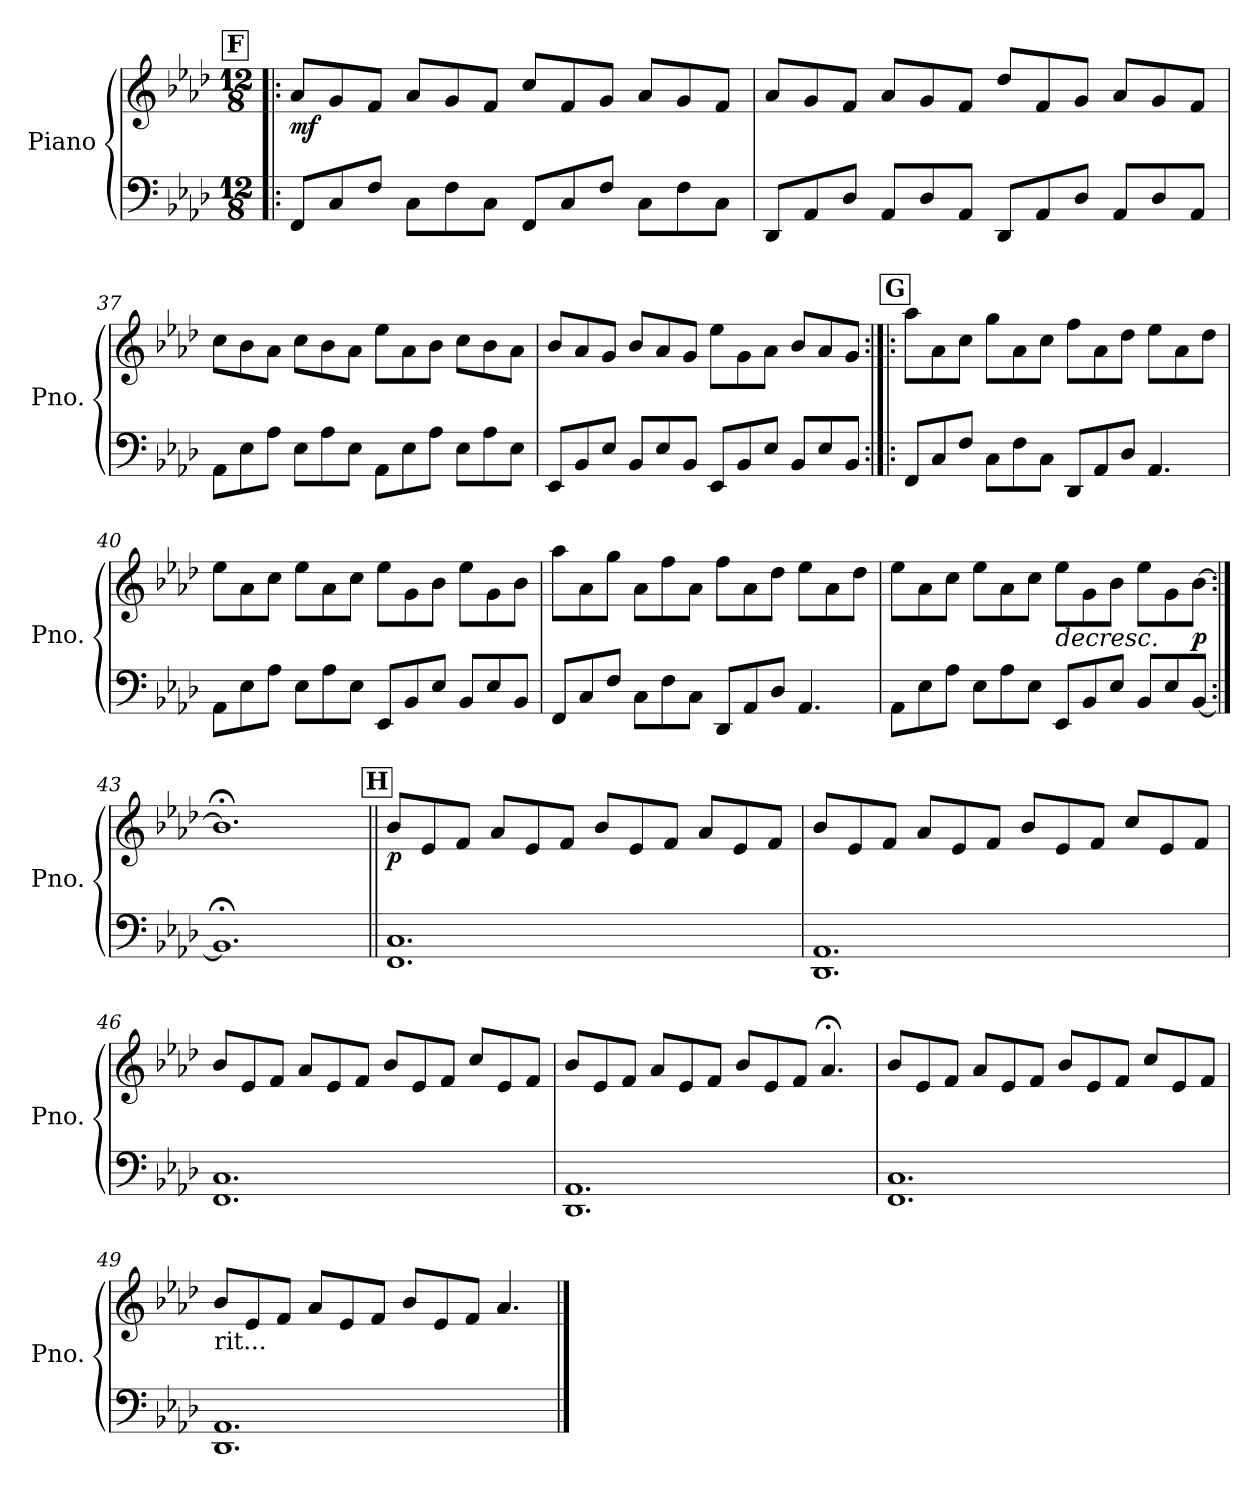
**kern	**kern	**dynam
*part1	*part1	*part1
*staff2	*staff1	*staff1/2
*I"Piano	*	*
*I'Pno.	*	*
*clefF4	*clefG2	*
*k[b-e-a-d-]	*k[b-e-a-d-]	*
*M12/8	*M12/8	*
!!LO:REH:place=s1:a:B:fs=14:t=F
=35!|:	=35!|:	=35!|:
!	!	!LO:DY:b
8FF/L	8a-/L	mf
8C/	8g/	.
8F/J	8f/J	.
8C\L	8a-/L	.
8F\	8g/	.
8C\J	8f/J	.
8FF/L	8cc/L	.
8C/	8f/	.
8F/J	8g/J	.
8C\L	8a-/L	.
8F\	8g/	.
8C\J	8f/J	.
!!LO:LB:g=z
=36	=36	=36
8DD-/L	8a-/L	.
8AA-/	8g/	.
8D-/J	8f/J	.
8AA-/L	8a-/L	.
8D-/	8g/	.
8AA-/J	8f/J	.
8DD-/L	8dd-/L	.
8AA-/	8f/	.
8D-/J	8g/J	.
8AA-/L	8a-/L	.
8D-/	8g/	.
8AA-/J	8f/J	.
=37	=37	=37
8AA-\L	8cc\L	.
8E-\	8b-\	.
8A-\J	8a-\J	.
8E-\L	8cc\L	.
8A-\	8b-\	.
8E-\J	8a-\J	.
8AA-\L	8ee-\L	.
8E-\	8a-\	.
8A-\J	8b-\J	.
8E-\L	8cc\L	.
8A-\	8b-\	.
8E-\J	8a-\J	.
!!LO:LB:g=z
=38	=38	=38
8EE-/L	8b-/L	.
8BB-/	8a-/	.
8E-/J	8g/J	.
8BB-/L	8b-/L	.
8E-/	8a-/	.
8BB-/J	8g/J	.
8EE-/L	8ee-\L	.
8BB-/	8g\	.
8E-/J	8a-\J	.
8BB-/L	8b-/L	.
8E-/	8a-/	.
8BB-/J	8g/J	.
!!LO:REH:place=s1:a:B:fs=14:t=G
=39:|!|:	=39:|!|:	=39:|!|:
*	*^	*
8FF/L	4.ryy	8aa-\L	.
8C/	.	8a-\	.
8F/J	.	8cc\J	.
8C\L	4.ryy	8gg\L	.
8F\	.	8a-\	.
8C\J	.	8cc\J	.
8DD-/L	4.ryy	8ff\L	.
8AA-/	.	8a-\	.
8D-/J	.	8dd-\J	.
4.AA-/	4ryy	8ee-\L	.
.	.	8a-\	.
.	8ryy	8dd-\J	.
!!LO:PB:g=z	!!
=40	=40	=40	=40
8AA-\L	4.ryy	8ee-\L	.
8E-\	.	8a-\	.
8A-\J	.	8cc\J	.
8E-\L	4.ryy	8ee-\L	.
8A-\	.	8a-\	.
8E-\J	.	8cc\J	.
8EE-/L	4.ryy	8ee-\L	.
8BB-/	.	8g\	.
8E-/J	.	8b-\J	.
8BB-/L	4.ryy	8ee-\L	.
8E-/	.	8g\	.
8BB-/J	.	8b-\J	.
=41	=41	=41	=41
8FF/L	4ryy	8aa-\L	.
8C/	.	8a-\	.
8F/J	8ryy	8gg\J	.
8C\L	8ryy	8a-\L	.
8F\	4ryy	8ff\	.
8C\J	.	8a-\J	.
8DD-/L	4.ryy	8ff\L	.
8AA-/	.	8a-\	.
8D-/J	.	8dd-\J	.
4.AA-/	4ryy	8ee-\L	.
.	.	8a-\	.
.	8ryy	8dd-\J	.
!!LO:LB:g=z	!!
=42	=42	=42	=42
8AA-\L	4.ryy	8ee-\L	.
8E-\	.	8a-\	.
8A-\J	.	8cc\J	.
8E-\L	4.ryy	8ee-\L	.
8A-\	.	8a-\	.
8E-\J	.	8cc\J	.
!	!	!	!LO:HP:b
8EE-/L	4.ryy	8ee-\L	>
8BB-/	.	8g\	.
8E-/J	.	8b-\J	.
8BB-/L	4.ryy	8ee-\L	.
8E-/	.	8g\	.
!	!	!	!LO:DY:a=2
[8BB-/J	.	[8b-\J	p
*	*v	*v	*
.	.	]
=43:|!	=43:|!	=43:|!
1.BB-;<]	1.b-;<]	.
!!LO:REH:place=s1:a:B:fs=14:t=H
=44||	=44||	=44||
!	!	!LO:DY:b
1.FF 1.C	8b-/L	p
.	8e-/	.
.	8f/J	.
.	8a-/L	.
.	8e-/	.
.	8f/J	.
.	8b-/L	.
.	8e-/	.
.	8f/J	.
.	8a-/L	.
.	8e-/	.
.	8f/J	.
!!LO:LB:g=z
=45	=45	=45
1.DD- 1.AA-	8b-/L	.
.	8e-/	.
.	8f/J	.
.	8a-/L	.
.	8e-/	.
.	8f/J	.
.	8b-/L	.
.	8e-/	.
.	8f/J	.
.	8cc/L	.
.	8e-/	.
.	8f/J	.
=46	=46	=46
1.FF 1.C	8b-/L	.
.	8e-/	.
.	8f/J	.
.	8a-/L	.
.	8e-/	.
.	8f/J	.
.	8b-/L	.
.	8e-/	.
.	8f/J	.
.	8cc/L	.
.	8e-/	.
.	8f/J	.
!!LO:LB:g=z
=47	=47	=47
1.DD- 1.AA-	8b-/L	.
.	8e-/	.
.	8f/J	.
.	8a-/L	.
.	8e-/	.
.	8f/J	.
.	8b-/L	.
.	8e-/	.
.	8f/J	.
.	4.a-;</	.
=48	=48	=48
1.FF 1.C	8b-/L	.
.	8e-/	.
.	8f/J	.
.	8a-/L	.
.	8e-/	.
.	8f/J	.
.	8b-/L	.
.	8e-/	.
.	8f/J	.
.	8cc/L	.
.	8e-/	.
.	8f/J	.
=49	=49	=49
!	!LO:TX:b:t=rit...	!
1.DD- 1.AA-	8b-/L	.
.	8e-/	.
.	8f/J	.
.	8a-/L	.
.	8e-/	.
.	8f/J	.
.	8b-/L	.
.	8e-/	.
.	8f/J	.
.	4.a-/	.
==	==	==
*-	*-	*-
